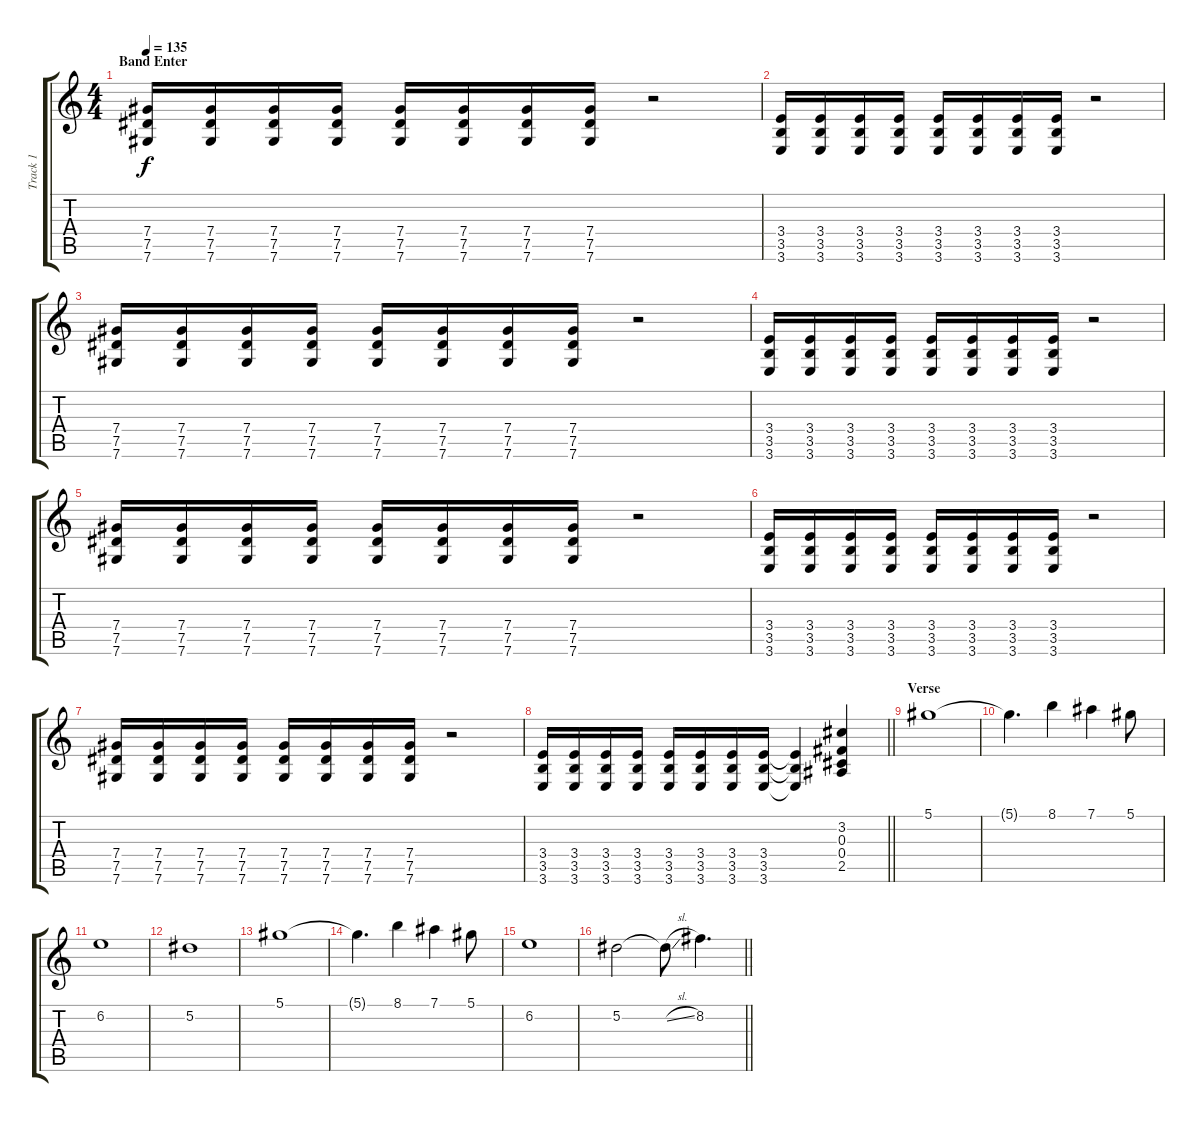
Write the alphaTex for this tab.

\track ("Track 1" "Track 1") {instrument distortionguitar}
\staff {score tabs}
\tuning (Eb4 Bb3 Gb3 Db3 Ab2 Db2) {hide}
\ts (4 4)
\section ("" "Band Enter")
\tempo 135
\clef g2
\ks c
(7.4 7.5 7.6).16{dy f} (7.4 7.5 7.6).16 (7.4 7.5 7.6).16 (7.4 7.5 7.6).16 (7.4 7.5 7.6).16 (7.4 7.5 7.6).16 (7.4 7.5 7.6).16 (7.4 7.5 7.6).16 r.2 |
(3.4 3.5 3.6).16 (3.4 3.5 3.6).16 (3.4 3.5 3.6).16 (3.4 3.5 3.6).16 (3.4 3.5 3.6).16 (3.4 3.5 3.6).16 (3.4 3.5 3.6).16 (3.4 3.5 3.6).16 r.2 |
(7.4 7.5 7.6).16 (7.4 7.5 7.6).16 (7.4 7.5 7.6).16 (7.4 7.5 7.6).16 (7.4 7.5 7.6).16 (7.4 7.5 7.6).16 (7.4 7.5 7.6).16 (7.4 7.5 7.6).16 r.2 |
(3.4 3.5 3.6).16 (3.4 3.5 3.6).16 (3.4 3.5 3.6).16 (3.4 3.5 3.6).16 (3.4 3.5 3.6).16 (3.4 3.5 3.6).16 (3.4 3.5 3.6).16 (3.4 3.5 3.6).16 r.2 |
(7.4 7.5 7.6).16 (7.4 7.5 7.6).16 (7.4 7.5 7.6).16 (7.4 7.5 7.6).16 (7.4 7.5 7.6).16 (7.4 7.5 7.6).16 (7.4 7.5 7.6).16 (7.4 7.5 7.6).16 r.2 |
(3.4 3.5 3.6).16 (3.4 3.5 3.6).16 (3.4 3.5 3.6).16 (3.4 3.5 3.6).16 (3.4 3.5 3.6).16 (3.4 3.5 3.6).16 (3.4 3.5 3.6).16 (3.4 3.5 3.6).16 r.2 |
(7.4 7.5 7.6).16 (7.4 7.5 7.6).16 (7.4 7.5 7.6).16 (7.4 7.5 7.6).16 (7.4 7.5 7.6).16 (7.4 7.5 7.6).16 (7.4 7.5 7.6).16 (7.4 7.5 7.6).16 r.2 |
\barLineRight lightlight
(3.4 3.5 3.6).16 (3.4 3.5 3.6).16 (3.4 3.5 3.6).16 (3.4 3.5 3.6).16 (3.4 3.5 3.6).16 (3.4 3.5 3.6).16 (3.4 3.5 3.6).16 (3.4 3.5 3.6).16 (3.4{t} 3.5{t} 3.6{t}).4 (3.2 0.3 0.4 2.5).4 |
\section ("" "Verse")
5.1.1 |
5.1{t}.4{d} 8.1.4 7.1.4 5.1.8 |
6.2.1 |
5.2.1 |
5.1.1 |
5.1{t}.4{d} 8.1.4 7.1.4 5.1.8 |
6.2.1 |
\barLineRight lightlight
5.2.2 5.2{sl t}.8 8.2.4{d}
